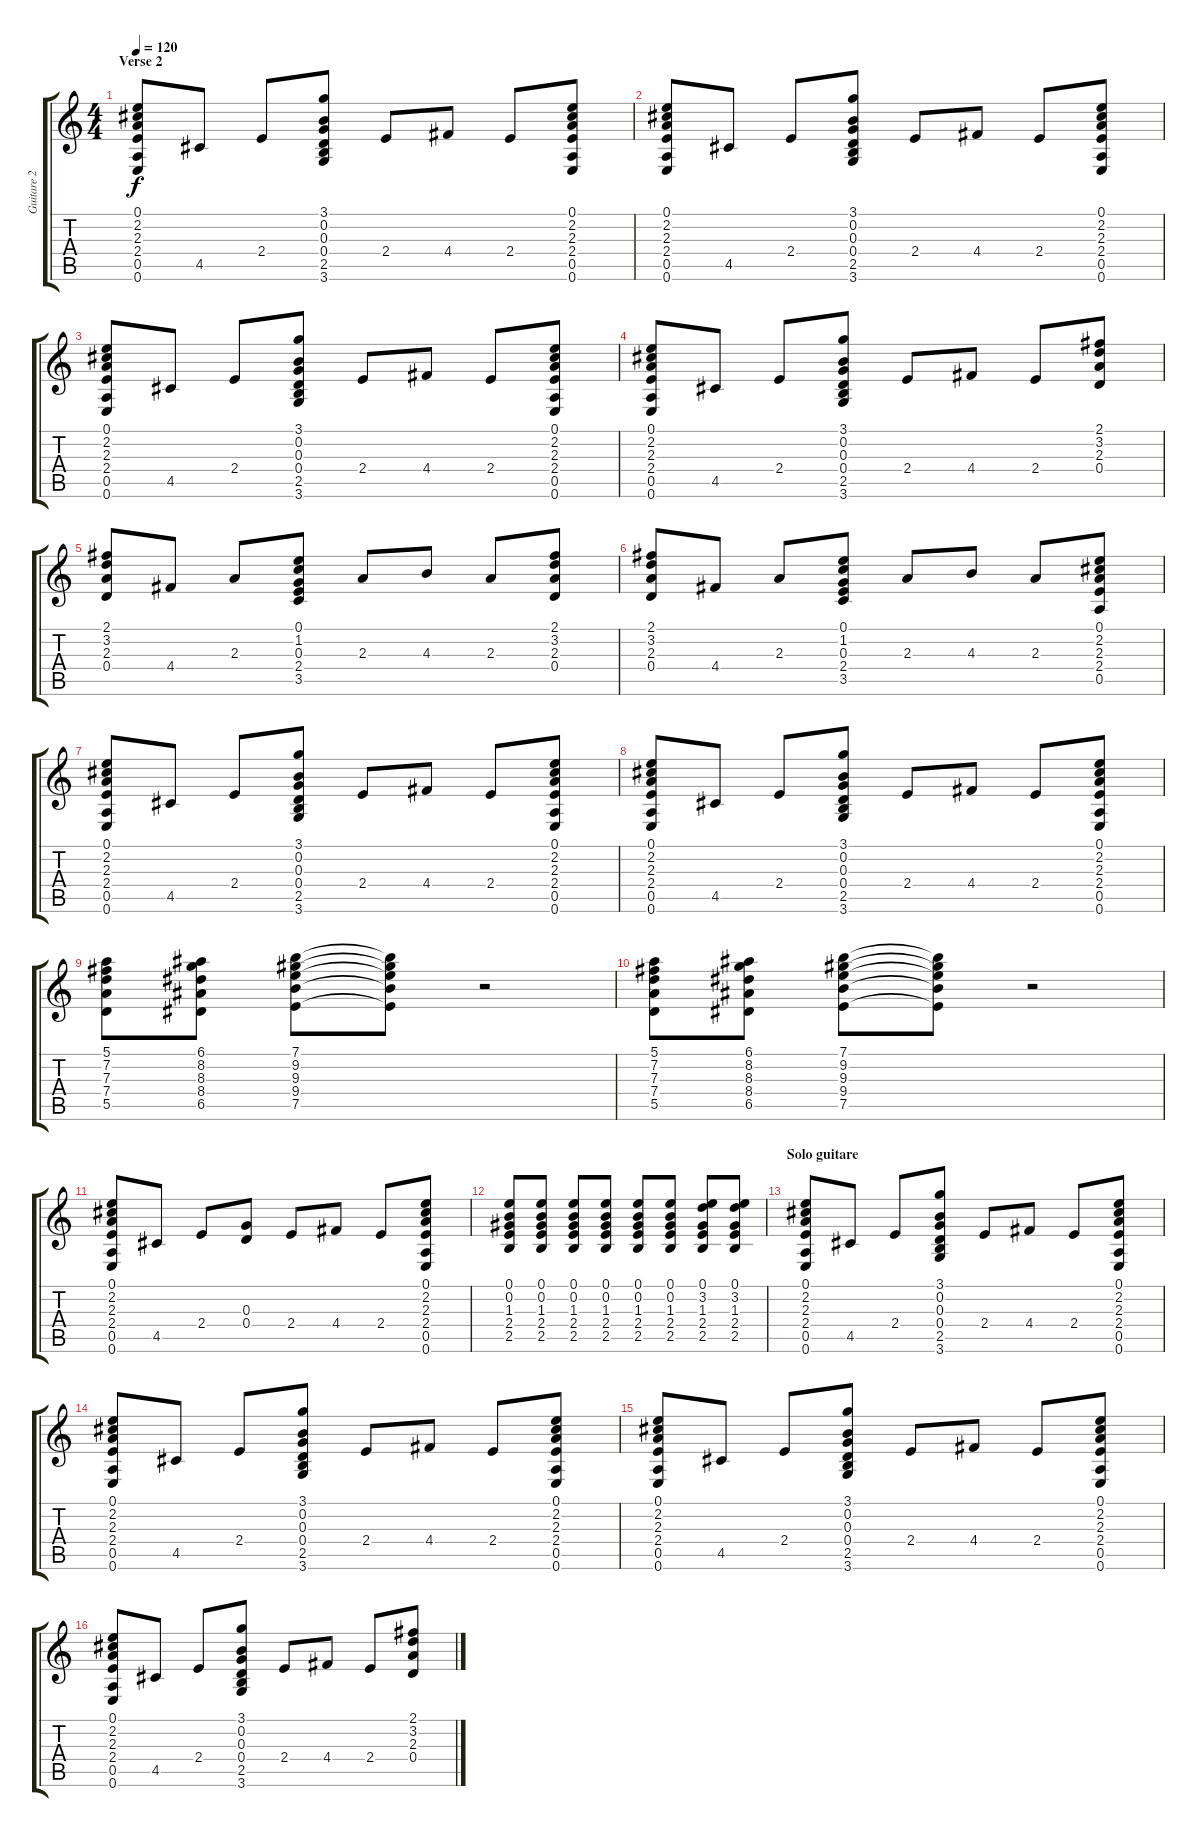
\track ("Guitare 2" "Guitare 2") {instrument overdrivenguitar}
\staff {score tabs}
\tuning (E4 B3 G3 D3 A2 E2) {hide}
\ts (4 4)
\section ("" "Verse 2")
\tempo 120
\clef g2
\ks c
(0.1 2.2 2.3 2.4 0.5 0.6).8{dy f} 4.5.8 2.4.8 (3.1 0.2 0.3 0.4 2.5 3.6).8 2.4.8 4.4.8 2.4.8 (0.1 2.2 2.3 2.4 0.5 0.6).8 |
(0.1 2.2 2.3 2.4 0.5 0.6).8 4.5.8 2.4.8 (3.1 0.2 0.3 0.4 2.5 3.6).8 2.4.8 4.4.8 2.4.8 (0.1 2.2 2.3 2.4 0.5 0.6).8 |
(0.1 2.2 2.3 2.4 0.5 0.6).8 4.5.8 2.4.8 (3.1 0.2 0.3 0.4 2.5 3.6).8 2.4.8 4.4.8 2.4.8 (0.1 2.2 2.3 2.4 0.5 0.6).8 |
(0.1 2.2 2.3 2.4 0.5 0.6).8 4.5.8 2.4.8 (3.1 0.2 0.3 0.4 2.5 3.6).8 2.4.8 4.4.8 2.4.8 (2.1 3.2 2.3 0.4).8 |
(2.1 3.2 2.3 0.4).8 4.4.8 2.3.8 (0.1 1.2 0.3 2.4 3.5).8 2.3.8 4.3.8 2.3.8 (2.1 3.2 2.3 0.4).8 |
(2.1 3.2 2.3 0.4).8 4.4.8 2.3.8 (0.1 1.2 0.3 2.4 3.5).8 2.3.8 4.3.8 2.3.8 (0.1 2.2 2.3 2.4 0.5).8 |
(0.1 2.2 2.3 2.4 0.5 0.6).8 4.5.8 2.4.8 (3.1 0.2 0.3 0.4 2.5 3.6).8 2.4.8 4.4.8 2.4.8 (0.1 2.2 2.3 2.4 0.5 0.6).8 |
(0.1 2.2 2.3 2.4 0.5 0.6).8 4.5.8 2.4.8 (3.1 0.2 0.3 0.4 2.5 3.6).8 2.4.8 4.4.8 2.4.8 (0.1 2.2 2.3 2.4 0.5 0.6).8 |
(5.1 7.2 7.3 7.4 5.5).8 (6.1 8.2 8.3 8.4 6.5).8 (7.1 9.2 9.3 9.4 7.5).8 (7.1{t} 9.2{t} 9.3{t} 9.4{t} 7.5{t}).8 r.2 |
(5.1 7.2 7.3 7.4 5.5).8 (6.1 8.2 8.3 8.4 6.5).8 (7.1 9.2 9.3 9.4 7.5).8 (7.1{t} 9.2{t} 9.3{t} 9.4{t} 7.5{t}).8 r.2 |
(0.1 2.2 2.3 2.4 0.5 0.6).8 4.5.8 2.4.8 (0.3 0.4).8 2.4.8 4.4.8 2.4.8 (0.1 2.2 2.3 2.4 0.5 0.6).8 |
(0.1 0.2 1.3 2.4 2.5).8 (0.1 0.2 1.3 2.4 2.5).8 (0.1 0.2 1.3 2.4 2.5).8 (0.1 0.2 1.3 2.4 2.5).8 (0.1 0.2 1.3 2.4 2.5).8 (0.1 0.2 1.3 2.4 2.5).8 (0.1 3.2 1.3 2.4 2.5).8 (0.1 3.2 1.3 2.4 2.5).8 |
\section ("" "Solo guitare")
(0.1 2.2 2.3 2.4 0.5 0.6).8 4.5.8 2.4.8 (3.1 0.2 0.3 0.4 2.5 3.6).8 2.4.8 4.4.8 2.4.8 (0.1 2.2 2.3 2.4 0.5 0.6).8 |
(0.1 2.2 2.3 2.4 0.5 0.6).8 4.5.8 2.4.8 (3.1 0.2 0.3 0.4 2.5 3.6).8 2.4.8 4.4.8 2.4.8 (0.1 2.2 2.3 2.4 0.5 0.6).8 |
(0.1 2.2 2.3 2.4 0.5 0.6).8 4.5.8 2.4.8 (3.1 0.2 0.3 0.4 2.5 3.6).8 2.4.8 4.4.8 2.4.8 (0.1 2.2 2.3 2.4 0.5 0.6).8 |
(0.1 2.2 2.3 2.4 0.5 0.6).8 4.5.8 2.4.8 (3.1 0.2 0.3 0.4 2.5 3.6).8 2.4.8 4.4.8 2.4.8 (2.1 3.2 2.3 0.4).8
